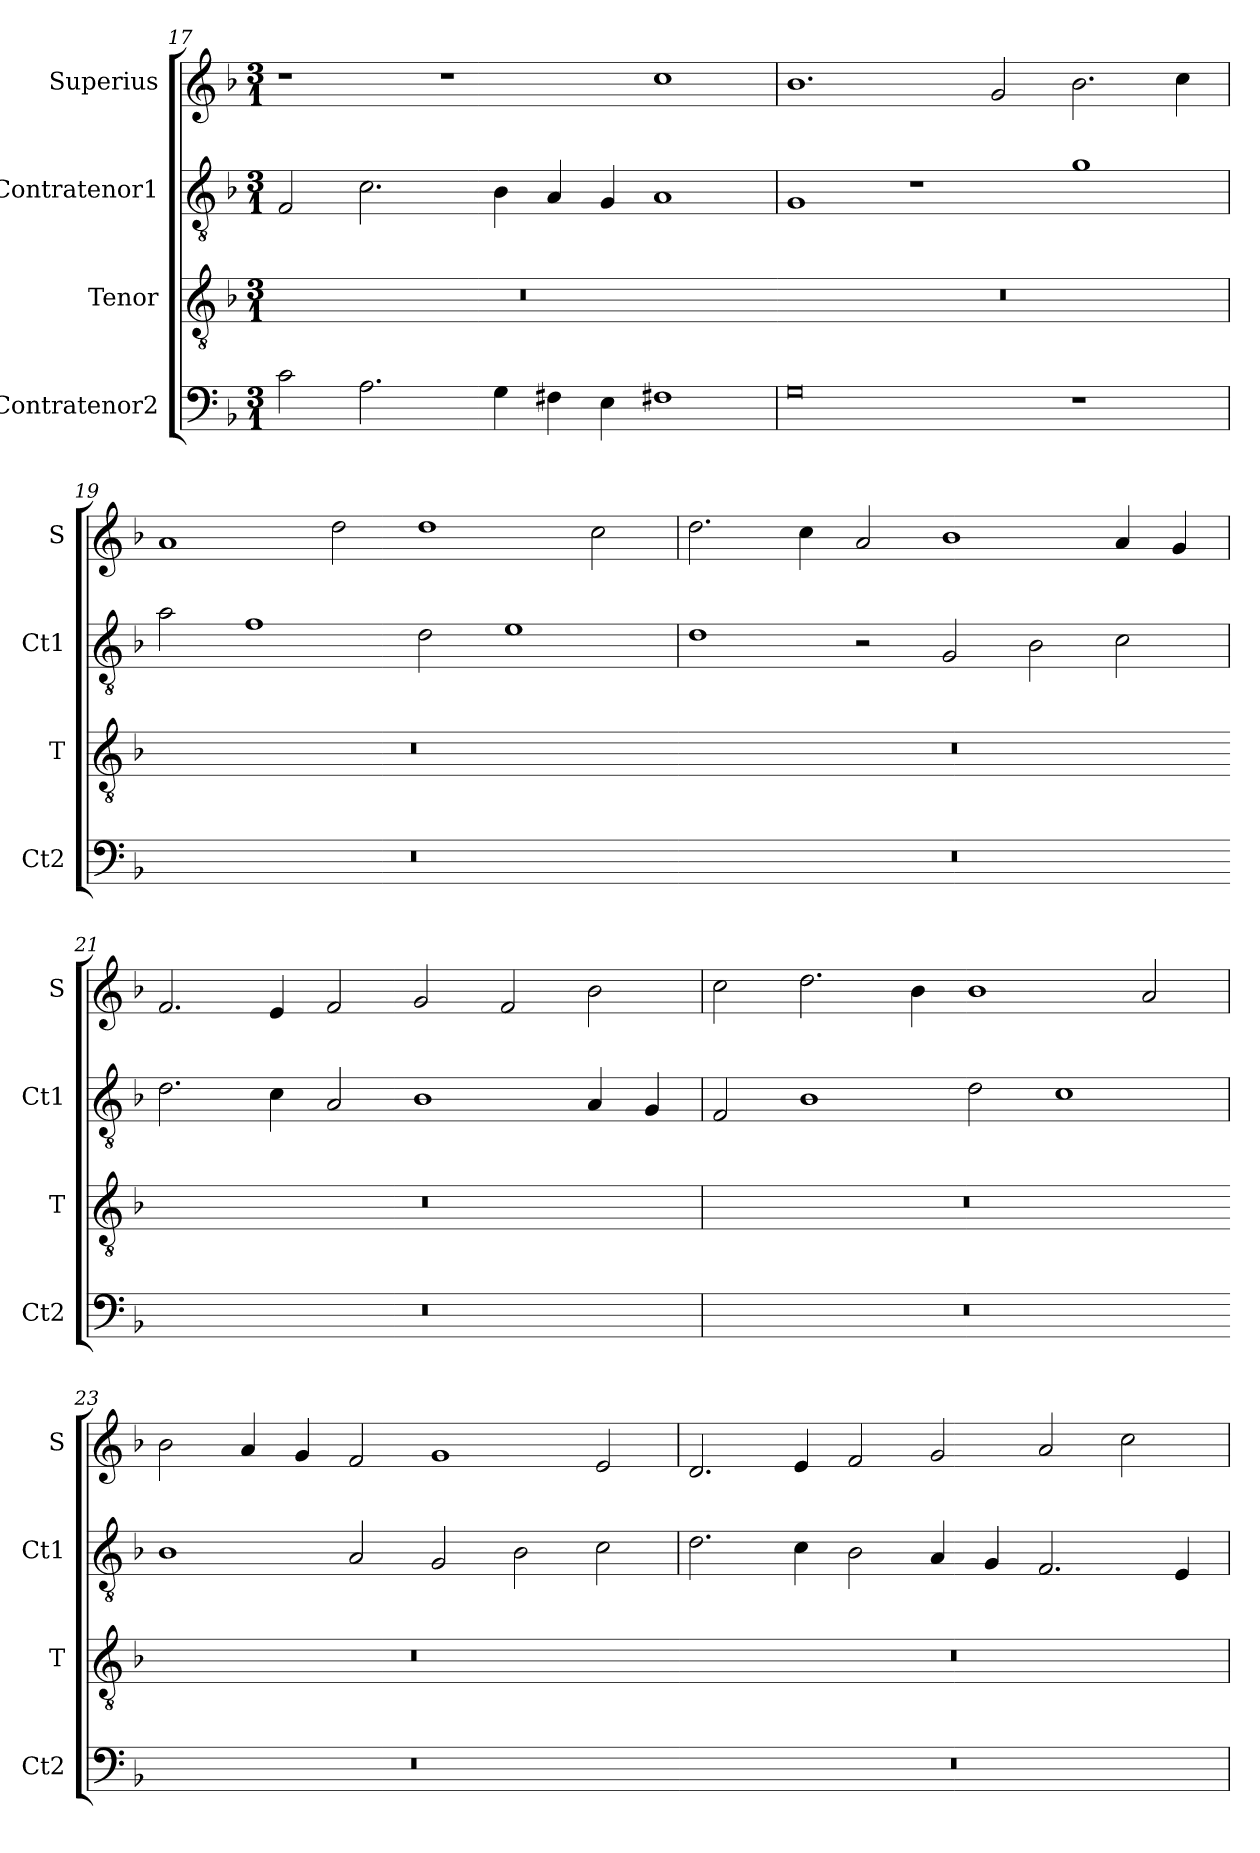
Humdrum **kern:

**kern	**kern	**kern	**kern
*part4	*part3	*part2	*part1
*staff4	*staff3	*staff2	*staff1
*I"Contratenor2	*I"Tenor	*I"Contratenor1	*I"Superius
*I'Ct2	*I'T	*I'Ct1	*I'S
*clefF4	*clefGv2	*clefGv2	*clefG2
*k[b-]	*k[b-]	*k[b-]	*k[b-]
*M3/1	*M3/1	*M3/1	*M3/1
=17	=17	=17	=17
!	!LO:N:vis=1.	!	!
2c	0.r	2F	1r
2.A	.	2.c	.
.	.	.	1r
4G	.	4B-	.
4F#X	.	4A	.
4E	.	4G	.
1F#X	.	1A	1cc
=18	=18-	=18	=18
!	!LO:N:vis=1.	!	!
0G	0.r	1G	1.b-
.	.	1r	.
.	.	.	2g
1r	.	1g	2.b-
.	.	.	4cc
=19	=19	=19	=19
!	!LO:N:vis=1.	!	!
0.r	0.r	2a	1a
.	.	1f	.
.	.	.	2dd
.	.	2d	1dd
.	.	1e	.
.	.	.	2cc
=20	=20-	=20	=20
!	!LO:N:vis=1.	!	!
0.r	0.r	1d	2.dd
.	.	.	4cc
.	.	2r	2a
.	.	2G	1b-
.	.	2B-	.
.	.	2c	4a
.	.	.	4g
=21	=21-	=21	=21
!	!LO:N:vis=1.	!	!
0.r	0.r	2.d	2.f
.	.	4c	4e
.	.	2A	2f
.	.	1B-	2g
.	.	.	2f
.	.	4A	2b-
.	.	4G	.
=22	=22	=22	=22
!	!LO:N:vis=1.	!	!
0.r	0.r	2F	2cc
.	.	1B-	2.dd
.	.	.	4b-
.	.	2d	1b-
.	.	1c	.
.	.	.	2a
=23	=23-	=23	=23
!	!LO:N:vis=1.	!	!
0.r	0.r	1B-	2b-
.	.	.	4a
.	.	.	4g
.	.	2A	2f
.	.	2G	1g
.	.	2B-	.
.	.	2c	2e
=24	=24-	=24	=24
!	!LO:N:vis=1.	!	!
0.r	0.r	2.d	2.d
.	.	4c	4e
.	.	2B-	2f
.	.	4A	2g
.	.	4G	.
.	.	2.F	2a
.	.	.	2cc
.	.	4E	.
=	=	=	=
*-	*-	*-	*-
